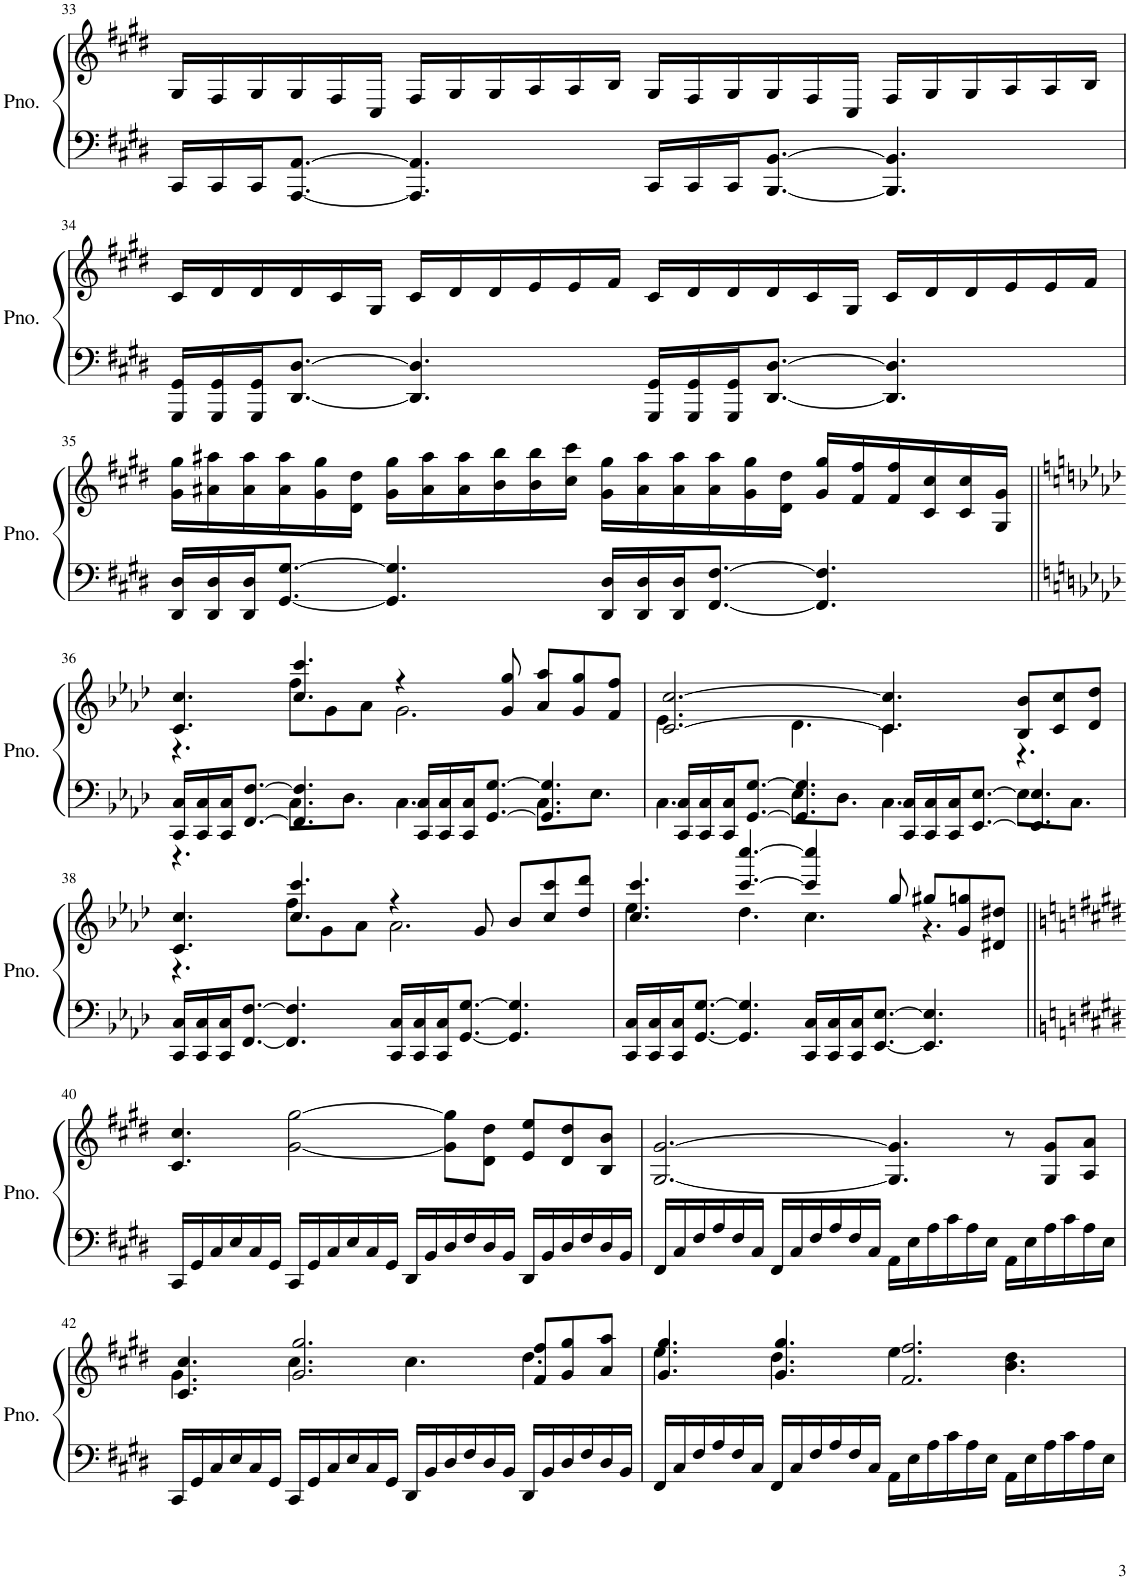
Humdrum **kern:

**kern	**kern
*part1	*part1
*staff2	*staff1
*I"Piano	*
*I'Pno.	*
!!LO:PB:g=z
*clefF4	*clefG2
*k[f#c#g#d#]	*k[f#c#g#d#]
*M12/8	*M12/8
=33	=33
16CC#/LL	16G#/LL
16CC#/	16F#/
16CC#/J	16G#/
[8.AAA/ [8.AA/J	16G#/
.	16F#/
.	16C#/JJ
4.AAA/] 4.AA/]	16F#/LL
.	16G#/
.	16G#/
.	16A/
.	16A/
.	16B/JJ
16CC#/LL	16G#/LL
16CC#/	16F#/
16CC#/J	16G#/
[8.BBB/ [8.BB/J	16G#/
.	16F#/
.	16C#/JJ
4.BBB/] 4.BB/]	16F#/LL
.	16G#/
.	16G#/
.	16A/
.	16A/
.	16B/JJ
!!LO:LB:g=z
=34	=34
16GGG#/ 16GG#/LL	16c#/LL
16GGG#/ 16GG#/	16d#/
16GGG#/ 16GG#/J	16d#/
[8.DD#/ [8.D#/J	16d#/
.	16c#/
.	16G#/JJ
4.DD#/] 4.D#/]	16c#/LL
.	16d#/
.	16d#/
.	16e/
.	16e/
.	16f#/JJ
16GGG#/ 16GG#/LL	16c#/LL
16GGG#/ 16GG#/	16d#/
16GGG#/ 16GG#/J	16d#/
[8.DD#/ [8.D#/J	16d#/
.	16c#/
.	16G#/JJ
4.DD#/] 4.D#/]	16c#/LL
.	16d#/
.	16d#/
.	16e/
.	16e/
.	16f#/JJ
!!LO:LB:g=z
=35	=35
16DD#/ 16D#/LL	16g#\ 16gg#\LL
16DD#/ 16D#/	16a#X\ 16aa#X\
16DD#/ 16D#/J	16a#\ 16aa#\
[8.GG#/ [8.G#/J	16a#\ 16aa#\
.	16g#\ 16gg#\
.	16d#\ 16dd#\JJ
4.GG#/] 4.G#/]	16g#\ 16gg#\LL
.	16a#\ 16aa#\
.	16a#\ 16aa#\
.	16b\ 16bb\
.	16b\ 16bb\
.	16cc#\ 16ccc#\JJ
16DD#/ 16D#/LL	16g#\ 16gg#\LL
16DD#/ 16D#/	16a#\ 16aa#\
16DD#/ 16D#/J	16a#\ 16aa#\
[8.FF#/ [8.F#/J	16a#\ 16aa#\
.	16g#\ 16gg#\
.	16d#\ 16dd#\JJ
4.FF#/] 4.F#/]	16g#/ 16gg#/LL
.	16f#/ 16ff#/
.	16f#/ 16ff#/
.	16c#/ 16cc#/
.	16c#/ 16cc#/
.	16G#/ 16g#/JJ
!!LO:LB:g=z
=36||	=36||
*k[b-e-a-d-]	*k[b-e-a-d-]
*^	*^
16CC/ 16C/LL	4.r	4.c/ 4.cc/	4.r
16CC/ 16C/	.	.	.
16CC/ 16C/J	.	.	.
[8.FF/ [8.F/J	.	.	.
4.FF/] 4.F/]	8.C\L	4.cc/ 4.ccc/	8ff\L
.	.	.	8g\
.	8.D-\J	.	.
.	.	.	8a-\J
16CC/ 16C/LL	4.C\	4r	2.g\
16CC/ 16C/	.	.	.
16CC/ 16C/J	.	.	.
[8.GG/ [8.G/J	.	.	.
.	.	8g/ 8gg/	.
4.GG/] 4.G/]	8.C\L	8a-/ 8aa-/L	.
.	.	8g/ 8gg/	.
.	8.E-\J	.	.
.	.	8f/ 8ff/J	.
=37	=37	=37	=37
16CC/ 16C/LL	4.C\	[2.c/ [2.cc/	4.e-\
16CC/ 16C/	.	.	.
16CC/ 16C/J	.	.	.
[8.GG/ [8.G/J	.	.	.
4.GG/] 4.G/]	8.E-\L	.	4.d-\
.	8.D-\J	.	.
16CC/ 16C/LL	4.C\	4.c/] 4.cc/]	4.c\
16CC/ 16C/	.	.	.
16CC/ 16C/J	.	.	.
[8.EE-/ [8.E-/J	.	.	.
4.EE-/] 4.E-/]	8.E-\L	8B-/ 8b-/L	4.r
.	.	8c/ 8cc/	.
.	8.C\J	.	.
.	.	8d-/ 8dd-/J	.
*v	*v	*	*
!!LO:LB:g=z	!!
=38	=38	=38
16CC/ 16C/LL	4.c/ 4.cc/	4.r
16CC/ 16C/	.	.
16CC/ 16C/J	.	.
[8.FF/ [8.F/J	.	.
4.FF/] 4.F/]	4.cc/ 4.ccc/	8ff\L
.	.	8g\
.	.	8a-\J
16CC/ 16C/LL	4r	2.a-\
16CC/ 16C/	.	.
16CC/ 16C/J	.	.
[8.GG/ [8.G/J	.	.
.	8g/	.
4.GG/] 4.G/]	8b-/L	.
.	8cc/ 8ccc/	.
.	8dd-/ 8ddd-/J	.
=39	=39	=39
16CC/ 16C/LL	4.cc/ 4.ccc/	4.ee-\
16CC/ 16C/	.	.
16CC/ 16C/J	.	.
[8.GG/ [8.G/J	.	.
4.GG/] 4.G/]	[4.ccc/ [4.cccc/	4.dd-\
16CC/ 16C/LL	4ccc/] 4cccc/]	4.cc\
16CC/ 16C/	.	.
16CC/ 16C/J	.	.
[8.EE-/ [8.E-/J	.	.
.	8gg/	.
4.EE-/] 4.E-/]	8gg#X/L	4.r
.	8g/ 8ggn/	.
.	8d#X/ 8dd#X/J	.
*	*v	*v
!!LO:LB:g=z
=40||	=40||
*k[f#c#g#d#]	*k[f#c#g#d#]
16CC#/LL	4.c#/ 4.cc#/
16GG#/	.
16C#/	.
16E/	.
16C#/	.
16GG#/JJ	.
16CC#/LL	[2g#\ [2gg#\
16GG#/	.
16C#/	.
16E/	.
16C#/	.
16GG#/JJ	.
16DD#/LL	.
16BB/	.
16D#/	8g#\] 8gg#\]L
16F#/	.
16D#/	8d#\ 8dd#\J
16BB/JJ	.
16DD#/LL	8e/ 8ee/L
16BB/	.
16D#/	8d#/ 8dd#/
16F#/	.
16D#/	8B/ 8b/J
16BB/JJ	.
=41	=41
16FF#/LL	[2.G#/ [2.g#/
16C#/	.
16F#/	.
16A/	.
16F#/	.
16C#/JJ	.
16FF#/LL	.
16C#/	.
16F#/	.
16A/	.
16F#/	.
16C#/JJ	.
16AA\LL	4.G#/] 4.g#/]
16E\	.
16A\	.
16c#\	.
16A\	.
16E\JJ	.
16AA\LL	8r
16E\	.
16A\	8G#/ 8g#/L
16c#\	.
16A\	8A/ 8a/J
16E\JJ	.
!!LO:LB:g=z
=42	=42
*	*^
16CC#/LL	4.c#/ 4.cc#/	4.g#\
16GG#/	.	.
16C#/	.	.
16E/	.	.
16C#/	.	.
16GG#/JJ	.	.
16CC#/LL	2.g#/ 2.gg#/	4.cc#\
16GG#/	.	.
16C#/	.	.
16E/	.	.
16C#/	.	.
16GG#/JJ	.	.
16DD#/LL	.	4.cc#\
16BB/	.	.
16D#/	.	.
16F#/	.	.
16D#/	.	.
16BB/JJ	.	.
16DD#/LL	8f#/ 8ff#/L	4.dd#\
16BB/	.	.
16D#/	8g#/ 8gg#/	.
16F#/	.	.
16D#/	8a/ 8aa/J	.
16BB/JJ	.	.
=43	=43	=43
16FF#/LL	4.g#/ 4.gg#/	4.ee\
16C#/	.	.
16F#/	.	.
16A/	.	.
16F#/	.	.
16C#/JJ	.	.
16FF#/LL	4.g#/ 4.gg#/	4.dd#\
16C#/	.	.
16F#/	.	.
16A/	.	.
16F#/	.	.
16C#/JJ	.	.
16AA\LL	2.f#/ 2.ff#/	4.ee\
16E\	.	.
16A\	.	.
16c#\	.	.
16A\	.	.
16E\JJ	.	.
16AA\LL	.	4.b\ 4.dd#\
16E\	.	.
16A\	.	.
16c#\	.	.
16A\	.	.
16E\JJ	.	.
*	*v	*v
=	=
*-	*-
